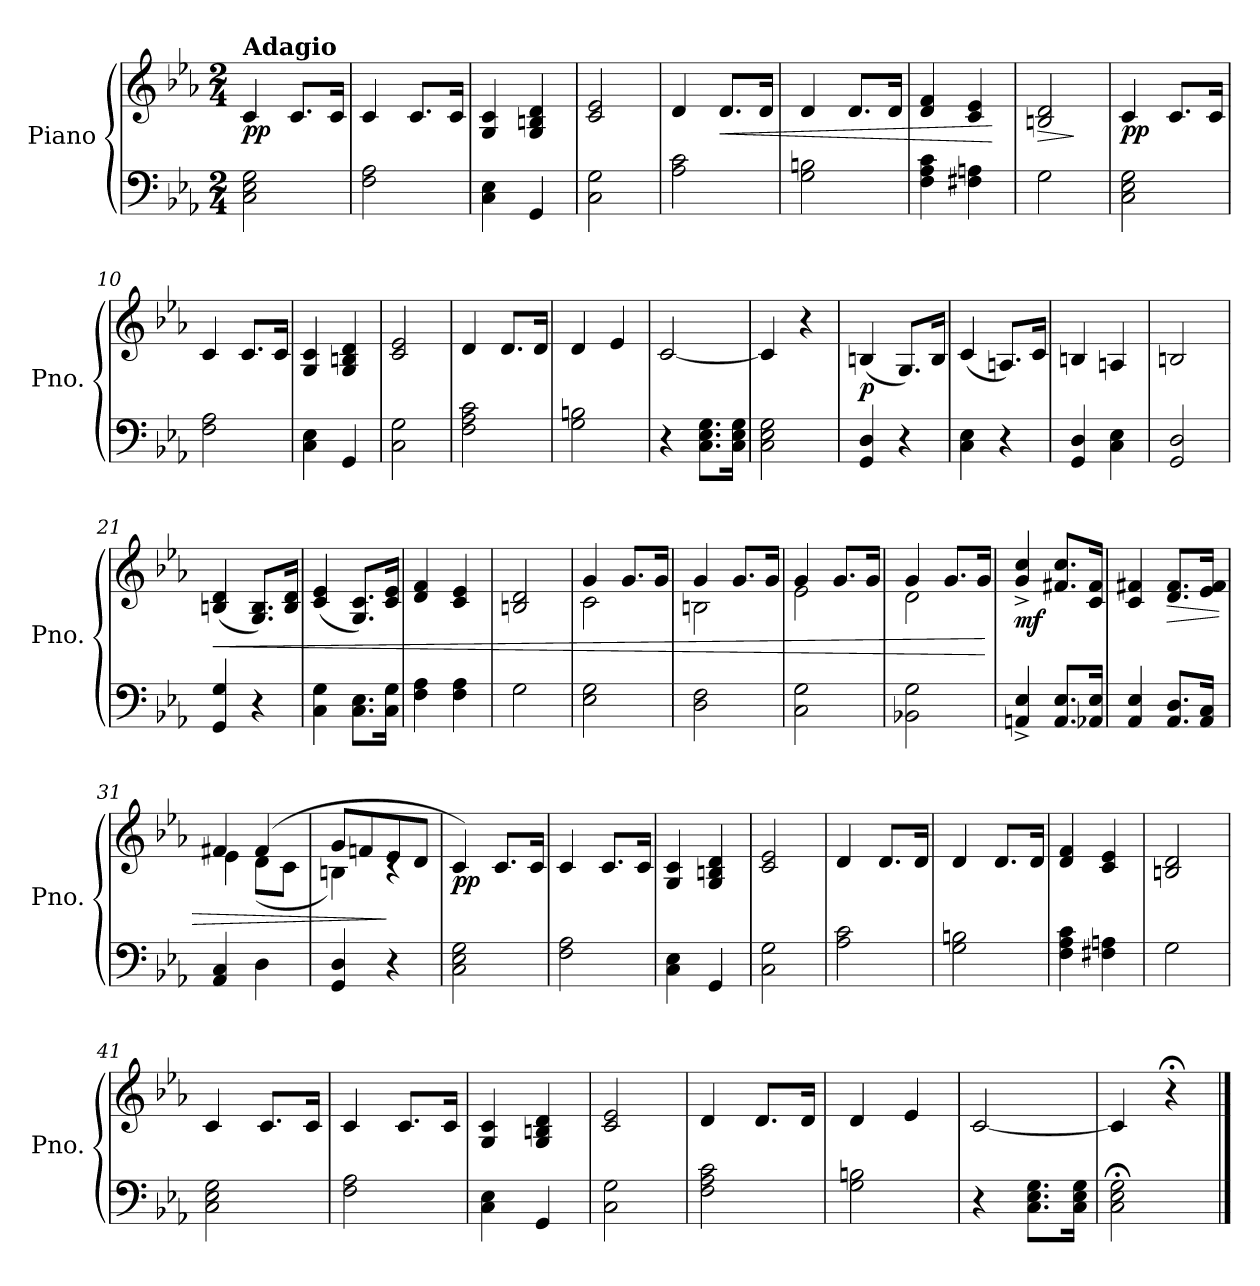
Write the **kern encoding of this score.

**kern	**kern	**dynam
*part1	*part1	*part1
*staff2	*staff1	*staff1/2
*I"Piano	*	*
*I'Pno.	*	*
*clefF4	*clefG2	*
*k[b-e-a-]	*k[b-e-a-]	*
*M2/4	*M2/4	*
=1	=1	=1
!	!LO:TX:a:B:t=Adagio	!
!	!	!LO:DY:b
2C\ 2E-\ 2G\	4c/	pp
.	8.c/L	.
.	16c/Jk	.
=2	=2	=2
2F\ 2A-\	4c/	.
.	8.c/L	.
.	16c/Jk	.
=3	=3	=3
4C\ 4E-\	4G/ 4c/	.
4GG/	4G/ 4Bn/ 4d/	.
=4	=4	=4
2C\ 2G\	2c/ 2e-/	.
=5	=5	=5
2A-\ 2c\	4d/	.
!	!	!LO:HP:b
.	8.d/L	<
.	16d/Jk	.
=6	=6	=6
2G\ 2Bn\	4d/	.
.	8.d/L	.
.	16d/Jk	.
=7	=7	=7
4F\ 4A-\ 4c\	4d/ 4f/	.
4F#X\ 4An\	4c/ 4e-/	.
.	.	[
=8	=8	=8
!	!	!LO:HP:b
2G\	2Bn/ 2d/	>
.	.	]
=9	=9	=9
!	!	!LO:DY:b
2C\ 2E-\ 2G\	4c/	pp
.	8.c/L	.
.	16c/Jk	.
=10	=10	=10
2F\ 2A-\	4c/	.
.	8.c/L	.
.	16c/Jk	.
!!LO:LB:g=z
=11	=11	=11
4C\ 4E-\	4G/ 4c/	.
4GG/	4G/ 4Bn/ 4d/	.
=12	=12	=12
2C\ 2G\	2c/ 2e-/	.
=13	=13	=13
2F\ 2A-\ 2c\	4d/	.
.	8.d/L	.
.	16d/Jk	.
=14	=14	=14
2G\ 2Bn\	4d/	.
.	4e-/	.
=15	=15	=15
4r	[2c/	.
8.C\ 8.E-\ 8.G\L	.	.
16C\ 16E-\ 16G\Jk	.	.
=16	=16	=16
2C\ 2E-\ 2G\	4c/]	.
.	4r	.
=17	=17	=17
!	!	!LO:DY:b
4GG/ 4D/	(<4Bn/	p
4r	8.G/L)	.
.	16B/Jk	.
=18	=18	=18
4C\ 4E-\	(<4c/	.
4r	8.An/L)	.
.	16c/Jk	.
=19	=19	=19
4GG/ 4D/	4Bn/	.
4C\ 4E-\	4An/	.
=20	=20	=20
2GG/ 2D/	2Bn/	.
=21	=21	=21
!	!	!LO:HP:b
4GG/ 4G/	(<4Bn/ 4d/	<
4r	8.G/ 8.B/L)	.
.	16B/ 16d/Jk	.
!!LO:LB:g=z
=22	=22	=22
4C\ 4G\	(<4c/ 4e-/	.
8.C\ 8.E-\L	8.G/ 8.c/L)	.
16C\ 16G\Jk	16c/ 16e-/Jk	.
=23	=23	=23
4F\ 4A-\	4d/ 4f/	.
4F\ 4A-\	4c/ 4e-/	.
=24	=24	=24
2G\	2Bn/ 2d/	.
=25	=25	=25
*	*^	*
2E-\ 2G\	4g/	2c\	.
.	8.g/L	.	.
.	16g/Jk	.	.
=26	=26	=26	=26
2D\ 2F\	4g/	2Bn\	.
.	8.g/L	.	.
.	16g/Jk	.	.
=27	=27	=27	=27
2C\ 2G\	4g/	2e-\	.
.	8.g/L	.	.
.	16g/Jk	.	.
=28	=28	=28	=28
2BB-X\ 2G\	4g/	2d\	.
.	8.g/L	.	.
.	16g/Jk	.	.
*	*v	*v	*
.	.	[
=29	=29	=29
!	!	!LO:DY:b
4AAn/^ 4E-/^	4g/^ 4cc/^	mf
8.AA/ 8.E-/L	8.f#X/ 8.cc/L	.
16AA-X/ 16E-/Jk	16c/ 16f#/Jk	.
=30	=30	=30
4AA-/ 4E-/	4c/ 4f#X/	.
!	!	!LO:HP:b
8.AA-/ 8.D/L	8.d/ 8.f#/L	>
16AA-/ 16C/Jk	16e-/ 16f#/Jk	.
!!LO:LB:g=z
=31	=31	=31
*	*^	*
4AA-/ 4C/	4f#X/	4e-\	.
4D\	(>4f#/	(<8d\L	.
.	.	8c\J	.
=32	=32	=32	=32
4GG/ 4D/	8g/L	4Bn\)	.
.	8fn/	.	.
4r	8e-/	4rc	]
.	8d/J	.	.
*	*v	*v	*
=33	=33	=33
!	!	!LO:DY:b
2C\ 2E-\ 2G\	4c/)	pp
.	8.c/L	.
.	16c/Jk	.
=34	=34	=34
2F\ 2A-\	4c/	.
.	8.c/L	.
.	16c/Jk	.
=35	=35	=35
4C\ 4E-\	4G/ 4c/	.
4GG/	4G/ 4Bn/ 4d/	.
=36	=36	=36
2C\ 2G\	2c/ 2e-/	.
=37	=37	=37
2A-\ 2c\	4d/	.
.	8.d/L	.
.	16d/Jk	.
=38	=38	=38
2G\ 2Bn\	4d/	.
.	8.d/L	.
.	16d/Jk	.
=39	=39	=39
4F\ 4A-\ 4c\	4d/ 4f/	.
4F#X\ 4An\	4c/ 4e-/	.
!!LO:LB:g=z
=40	=40	=40
2G\	2Bn/ 2d/	.
=41	=41	=41
2C\ 2E-\ 2G\	4c/	.
.	8.c/L	.
.	16c/Jk	.
=42	=42	=42
2F\ 2A-\	4c/	.
.	8.c/L	.
.	16c/Jk	.
=43	=43	=43
4C\ 4E-\	4G/ 4c/	.
4GG/	4G/ 4Bn/ 4d/	.
=44	=44	=44
2C\ 2G\	2c/ 2e-/	.
=45	=45	=45
2F\ 2A-\ 2c\	4d/	.
.	8.d/L	.
.	16d/Jk	.
=46	=46	=46
2G\ 2Bn\	4d/	.
.	4e-/	.
=47	=47	=47
4r	[2c/	.
8.C\ 8.E-\ 8.G\L	.	.
16C\ 16E-\ 16G\Jk	.	.
=48	=48	=48
2C\;< 2E-\;< 2G\;<	4c/]	.
.	4r;<	.
==	==	==
*-	*-	*-
